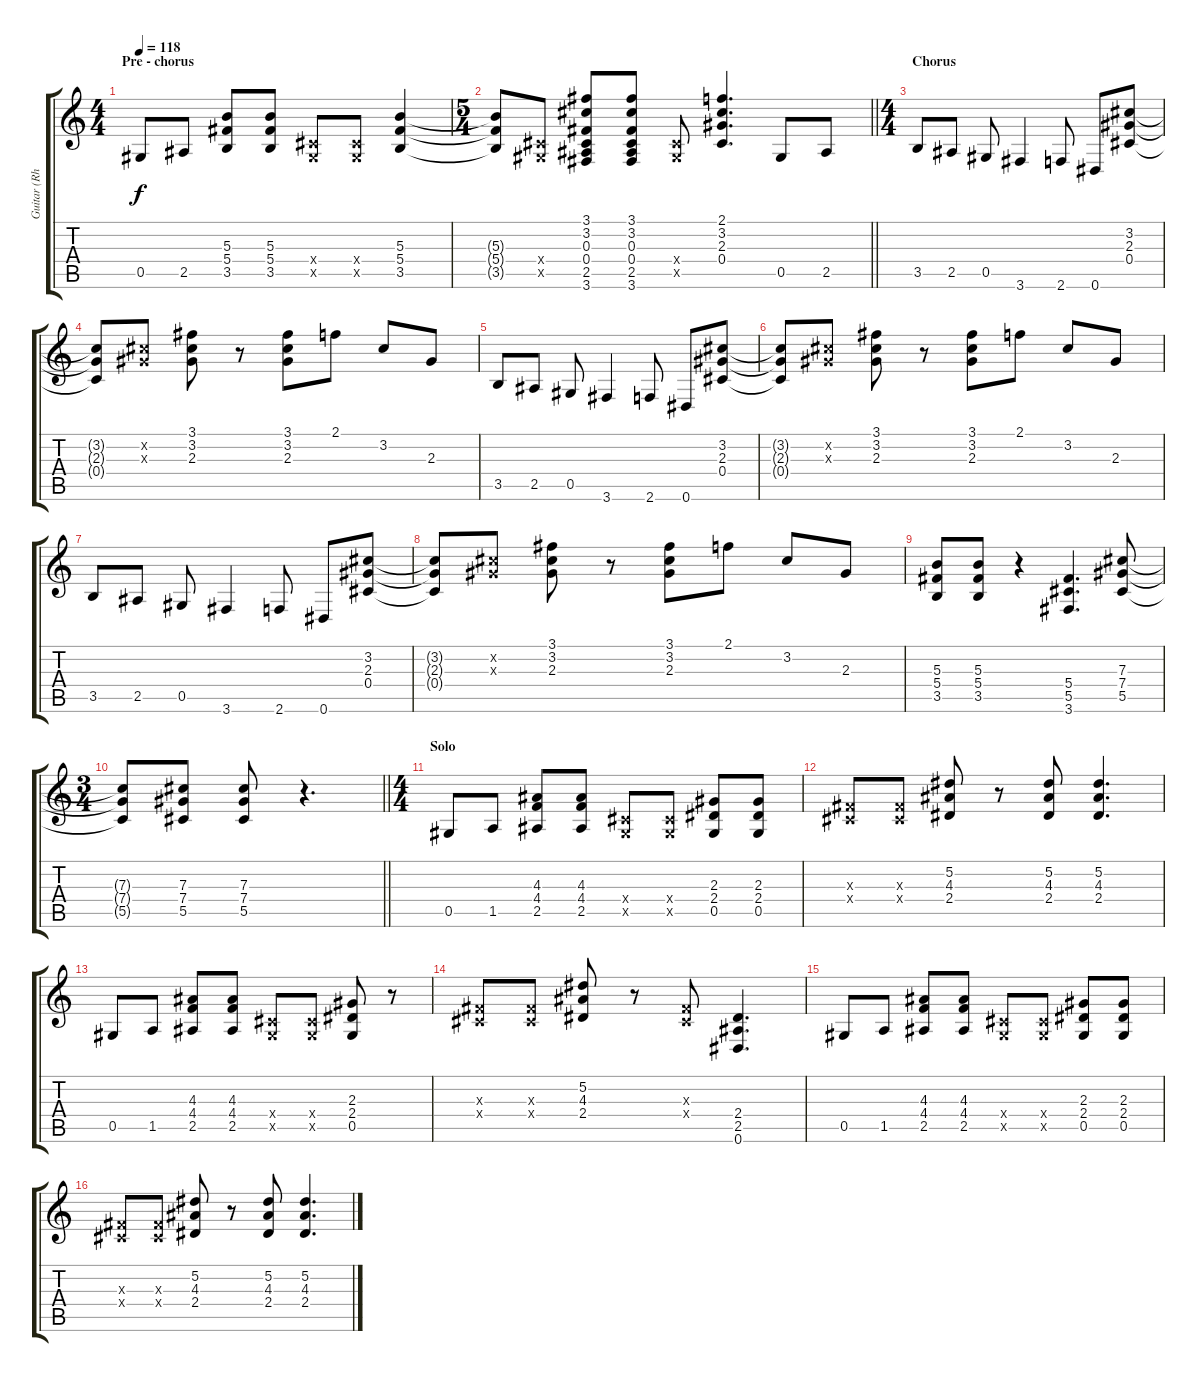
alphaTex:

\track ("Guitar (Rhythm)" "Guitar (Rh") {instrument distortionguitar}
\staff {score tabs}
\tuning (Eb4 Bb3 Gb3 Db3 Ab2 Eb2) {hide}
\ts (4 4)
\section ("" "Pre - chorus")
\tempo 118
\clef g2
\ks c
0.5.8{dy f} 2.5.8 (5.3 5.4 3.5).8 (5.3 5.4 3.5).8 (0.4{x} 0.5{x}).8 (0.4{x} 0.5{x}).8 (5.3 5.4 3.5).4 |
\ts (5 4)
\barLineRight lightlight
(5.3{t} 5.4{t} 3.5{t}).8 (0.4{x} 0.5{x}).8 (3.1 3.2 0.3 0.4 2.5 3.6).8 (3.1 3.2 0.3 0.4 2.5 3.6).8 (0.4{x} 0.5{x}).8 (2.1 3.2 2.3 0.4).4{d} 0.5.8 2.5.8 |
\ts (4 4)
\section ("" "Chorus")
3.5.8 2.5.8 0.5.8 3.6.4 2.6.8 0.6.8 (3.2 2.3 0.4).8 |
(3.2{t} 2.3{t} 0.4{t}).8 (3.2{x} 2.3{x}).8 (3.1 3.2 2.3).8 r.8 (3.1 3.2 2.3).8 2.1.8 3.2.8 2.3.8 |
3.5.8 2.5.8 0.5.8 3.6.4 2.6.8 0.6.8 (3.2 2.3 0.4).8 |
(3.2{t} 2.3{t} 0.4{t}).8 (3.2{x} 2.3{x}).8 (3.1 3.2 2.3).8 r.8 (3.1 3.2 2.3).8 2.1.8 3.2.8 2.3.8 |
3.5.8 2.5.8 0.5.8 3.6.4 2.6.8 0.6.8 (3.2 2.3 0.4).8 |
(3.2{t} 2.3{t} 0.4{t}).8 (3.2{x} 2.3{x}).8 (3.1 3.2 2.3).8 r.8 (3.1 3.2 2.3).8 2.1.8 3.2.8 2.3.8 |
(5.3 5.4 3.5).8 (5.3 5.4 3.5).8 r.4 (5.4 5.5 3.6).4{d} (7.3 7.4 5.5).8 |
\ts (3 4)
\barLineRight lightlight
(7.3{t} 7.4{t} 5.5{t}).8 (7.3 7.4 5.5).8 (7.3 7.4 5.5).8 r.4{d} |
\ts (4 4)
\section ("" "Solo")
0.5.8 1.5.8 (4.3 4.4 2.5).8 (4.3 4.4 2.5).8 (0.4{x} 0.5{x}).8 (0.4{x} 0.5{x}).8 (2.3 2.4 0.5).8 (2.3 2.4 0.5).8 |
(0.3{x} 0.4{x}).8 (0.3{x} 0.4{x}).8 (5.2 4.3 2.4).8 r.8 (5.2 4.3 2.4).8 (5.2 4.3 2.4).4{d} |
0.5.8 1.5.8 (4.3 4.4 2.5).8 (4.3 4.4 2.5).8 (0.4{x} 0.5{x}).8 (0.4{x} 0.5{x}).8 (2.3 2.4 0.5).8 r.8 |
(0.3{x} 0.4{x}).8 (0.3{x} 0.4{x}).8 (5.2 4.3 2.4).8 r.8 (0.3{x} 0.4{x}).8 (2.4 2.5 0.6).4{d} |
0.5.8 1.5.8 (4.3 4.4 2.5).8 (4.3 4.4 2.5).8 (0.4{x} 0.5{x}).8 (0.4{x} 0.5{x}).8 (2.3 2.4 0.5).8 (2.3 2.4 0.5).8 |
(0.3{x} 0.4{x}).8 (0.3{x} 0.4{x}).8 (5.2 4.3 2.4).8 r.8 (5.2 4.3 2.4).8 (5.2 4.3 2.4).4{d}
